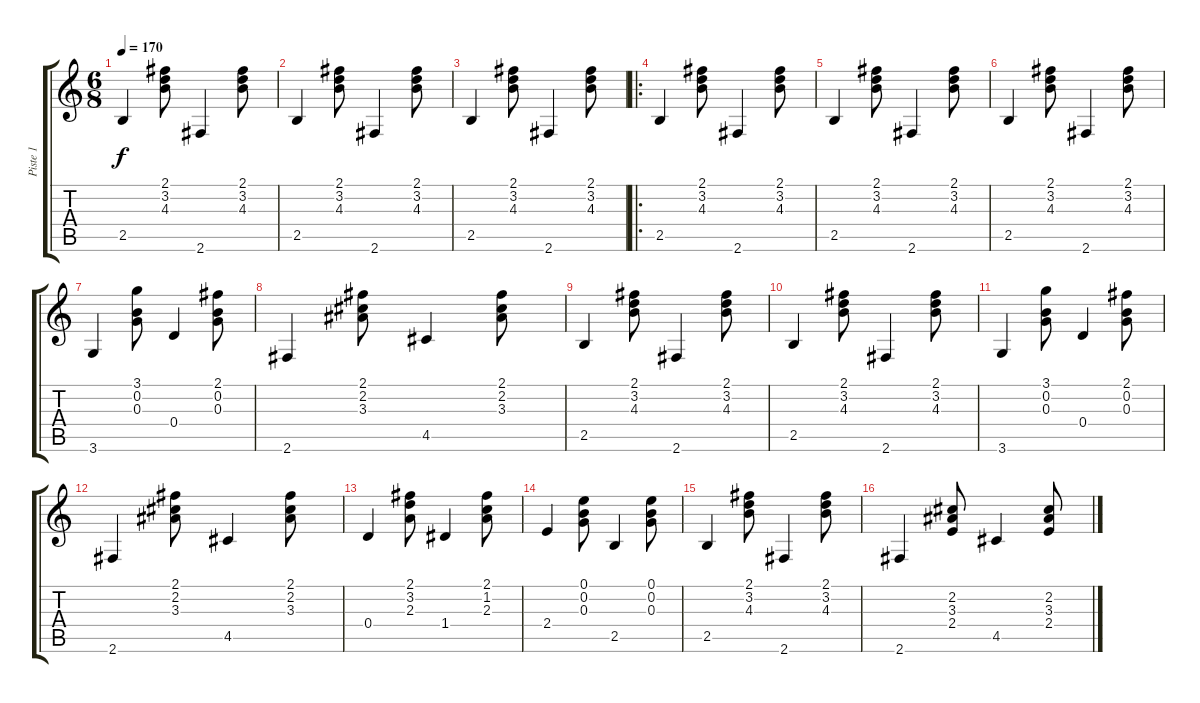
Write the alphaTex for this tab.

\track ("Piste 1" "Piste 1") {instrument acousticguitarnylon}
\staff {score tabs}
\tuning (E4 B3 G3 D3 A2 E2) {hide}
\ts (6 8)
\tempo 170
\clef g2
\ks c
2.5.4{dy f instrument acousticguitarnylon} (2.1 3.2 4.3).8 2.6.4 (2.1 3.2 4.3).8 |
2.5.4 (2.1 3.2 4.3).8 2.6.4 (2.1 3.2 4.3).8 |
2.5.4 (2.1 3.2 4.3).8 2.6.4 (2.1 3.2 4.3).8 |
\ro
2.5.4 (2.1 3.2 4.3).8 2.6.4 (2.1 3.2 4.3).8 |
2.5.4 (2.1 3.2 4.3).8 2.6.4 (2.1 3.2 4.3).8 |
2.5.4 (2.1 3.2 4.3).8 2.6.4 (2.1 3.2 4.3).8 |
3.6.4 (3.1 0.2 0.3).8 0.4.4 (2.1 0.2 0.3).8 |
2.6.4 (2.1 2.2 3.3).8 4.5.4 (2.1 2.2 3.3).8 |
2.5.4 (2.1 3.2 4.3).8 2.6.4 (2.1 3.2 4.3).8 |
2.5.4 (2.1 3.2 4.3).8 2.6.4 (2.1 3.2 4.3).8 |
3.6.4 (3.1 0.2 0.3).8 0.4.4 (2.1 0.2 0.3).8 |
2.6.4 (2.1 2.2 3.3).8 4.5.4 (2.1 2.2 3.3).8 |
0.4.4 (2.1 3.2 2.3).8 1.4.4 (2.1 1.2 2.3).8 |
2.4.4 (0.1 0.2 0.3).8 2.5.4 (0.1 0.2 0.3).8 |
2.5.4 (2.1 3.2 4.3).8 2.6.4 (2.1 3.2 4.3).8 |
2.6.4 (2.2 3.3 2.4).8 4.5.4 (2.2 3.3 2.4).8
